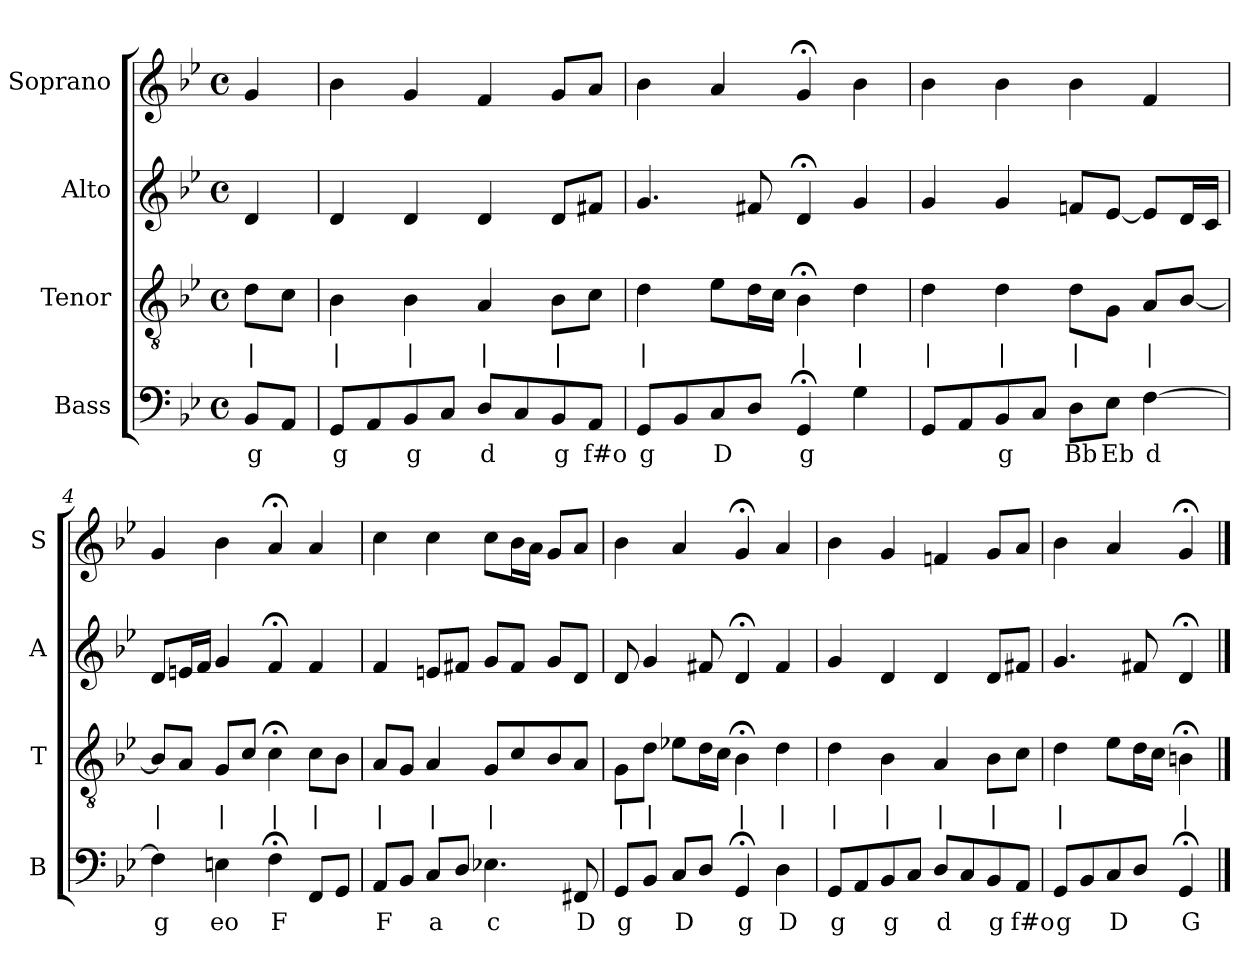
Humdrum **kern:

**kern	**text	**kern	**text	**kern	**kern
*part4	*part4	*part3	*part3	*part2	*part1
*staff4	*staff4	*staff3	*staff3	*staff2	*staff1
*I"Bass	*	*I"Tenor	*	*I"Alto	*I"Soprano
*I'B	*	*I'T	*	*I'A	*I'S
*clefF4	*	*clefGv2	*	*clefG2	*clefG2
*k[b-e-]	*	*k[b-e-]	*	*k[b-e-]	*k[b-e-]
*g:	*	*g:	*	*g:	*g:
*M4/4	*	*M4/4	*	*M4/4	*M4/4
*met(c)	*	*met(c)	*	*met(c)	*met(c)
*MM100	*	*MM100	*	*MM100	*MM100
=	=	=	=	=	=
8BB-L	g	8dL	|	4d	4g
8AAJ	.	8cJ	.	.	.
=1	=1	=1	=1	=1	=1
8GGL	g	4B-	|	4d	4b-
8AA	.	.	.	.	.
8BB-	g	4B-	|	4d	4g
8CJ	.	.	.	.	.
8DL	d	4A	|	4d	4f
8C	.	.	.	.	.
8BB-	g	8B-L	|	8dL	8gL
8AAJ	f#o	8cJ	.	8f#XJ	8aJ
=2	=2	=2	=2	=2	=2
8GGL	g	4d	|	4.g	4b-
8BB-	.	.	.	.	.
8C	D	8e-L	.	.	4a
8DJ	.	16dL	.	8f#X	.
.	.	16cJJ	.	.	.
4GG;<	g	4B-;<	|	4d;<	4g;<
4G	.	4d	|	4g	4b-
=3	=3	=3	=3	=3	=3
8GGL	.	4d	|	4g	4b-
8AA	.	.	.	.	.
8BB-	g	4d	|	4g	4b-
8CJ	.	.	.	.	.
8DL	Bb	8dL	|	8fnL	4b-
8E-J	Eb	8GJ	.	[8e-J	.
[4F	d	8AL	|	8e-L]	4f
.	.	[8B-J	.	16dL	.
.	.	.	.	16cJJ	.
=4	=4	=4	=4	=4	=4
4F]	g	8B-L]	|	8dL	4g
.	.	8AJ	.	16enL	.
.	.	.	.	16fJJ	.
4En	eo	8GL	|	4g	4b-
.	.	8cJ	.	.	.
4F;<	F	4c;<	|	4f;<	4a;<
8FFL	.	8cL	|	4f	4a
8GGJ	.	8B-J	.	.	.
=5	=5	=5	=5	=5	=5
8AAL	F	8AL	|	4f	4cc
8BB-J	.	8GJ	.	.	.
8CL	a	4A	|	8enL	4cc
8DJ	.	.	.	8f#XJ	.
4.E-X	c	8GL	|	8gL	8ccL
.	.	8c	.	8f#J	16b-L
.	.	.	.	.	16aJJ
.	.	8B-	.	8gL	8gL
8FF#X	D	8AJ	.	8dJ	8aJ
=6	=6	=6	=6	=6	=6
8GGL	g	8GL	|	8d	4b-
8BB-J	.	8dJ	|	4g	.
8CL	D	8e-XL	.	.	4a
8DJ	.	16dL	.	8f#X	.
.	.	16cJJ	.	.	.
4GG;<	g	4B-;<	|	4d;<	4g;<
4D	D	4d	|	4f#	4a
=7	=7	=7	=7	=7	=7
8GGL	g	4d	|	4g	4b-
8AA	.	.	.	.	.
8BB-	g	4B-	|	4d	4g
8CJ	.	.	.	.	.
8DL	d	4A	|	4d	4fn
8C	.	.	.	.	.
8BB-	g	8B-L	|	8dL	8gL
8AAJ	f#o	8cJ	.	8f#XJ	8aJ
=8	=8	=8	=8	=8	=8
8GGL	g	4d	|	4.g	4b-
8BB-	.	.	.	.	.
8C	D	8e-L	.	.	4a
8DJ	.	16dL	.	8f#X	.
.	.	16cJJ	.	.	.
4GG;<	G	4Bn;<	|	4d;<	4g;<
==	==	==	==	==	==
*-	*-	*-	*-	*-	*-
